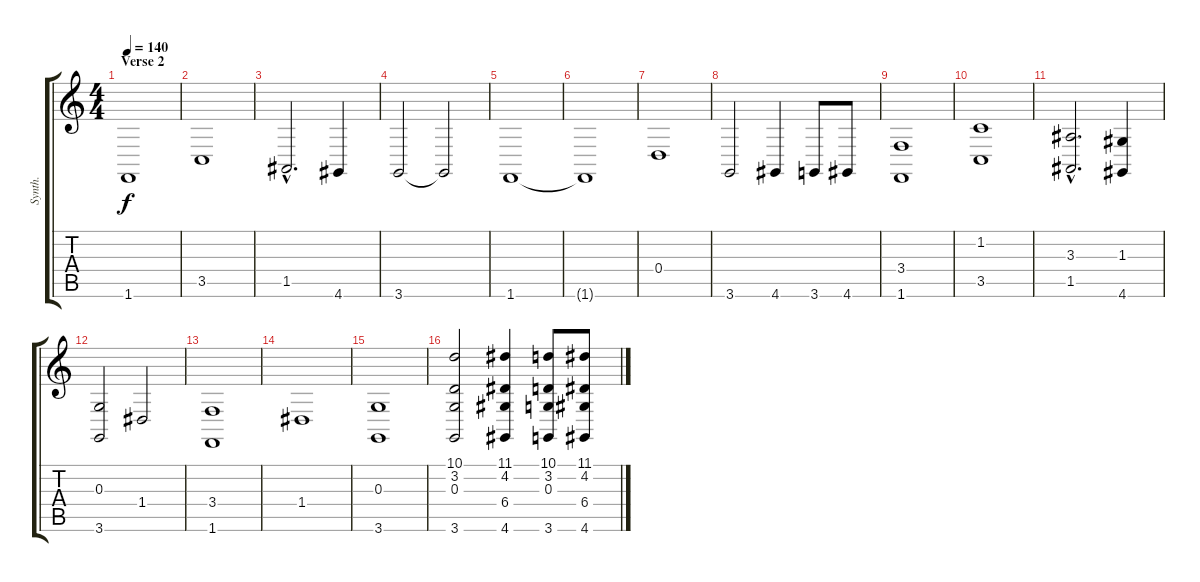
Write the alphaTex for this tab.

\track ("Synth." "Synth.") {instrument pad4choir}
\staff {score tabs}
\tuning (E4 B3 G3 D3 A2 E2) {hide}
\ts (4 4)
\section ("" "Verse 2")
\tempo 140
\clef g2
\ks c
1.6.1{dy f volume 14} |
3.5.1 |
1.5{hac}.2{d} 4.6.4 |
3.6.2 3.6{t}.2 |
1.6.1 |
1.6{t}.1 |
0.4.1 |
3.6.2 4.6.4 3.6.8 4.6.8 |
(3.4 1.6).1{volume 11} |
(1.2 3.5).1 |
(3.3{hac} 1.5{hac}).2{d} (1.3 4.6).4 |
(0.3 3.6).2 1.4.2 |
(3.4 1.6).1 |
1.4.1 |
(0.3 3.6).1 |
(10.1 3.2 0.3 3.6).2 (11.1 4.2 6.4 4.6).4 (10.1 3.2 0.3 3.6).8 (11.1 4.2 6.4 4.6).8
